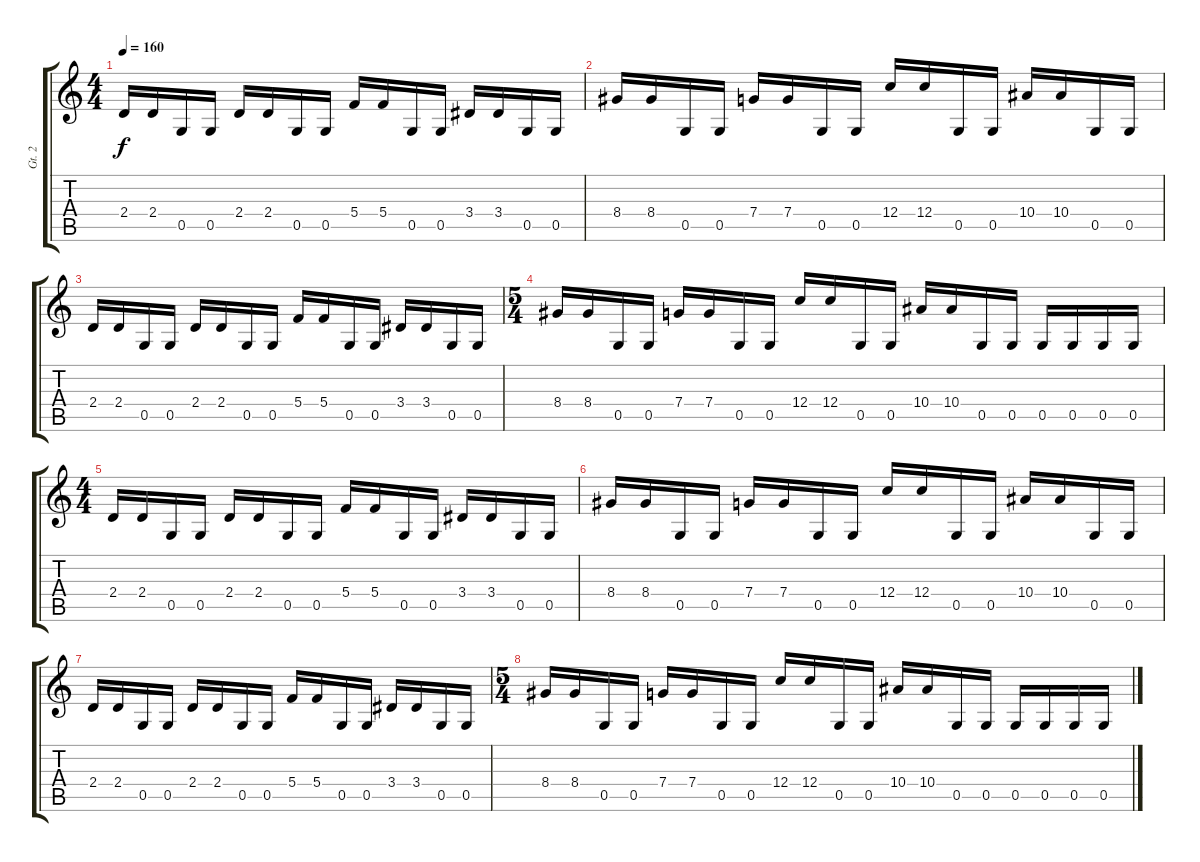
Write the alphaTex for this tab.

\track ("Gt. 2" "Gt. 2") {instrument distortionguitar}
\staff {score tabs}
\tuning (D4 A3 F3 C3 G2 C2) {hide}
\ts (4 4)
\tempo 160
\clef g2
\ks c
2.4.16{dy f instrument distortionguitar} 2.4.16 0.5.16 0.5.16 2.4.16 2.4.16 0.5.16 0.5.16 5.4.16 5.4.16 0.5.16 0.5.16 3.4.16 3.4.16 0.5.16 0.5.16 |
8.4.16 8.4.16 0.5.16 0.5.16 7.4.16 7.4.16 0.5.16 0.5.16 12.4.16 12.4.16 0.5.16 0.5.16 10.4.16 10.4.16 0.5.16 0.5.16 |
2.4.16 2.4.16 0.5.16 0.5.16 2.4.16 2.4.16 0.5.16 0.5.16 5.4.16 5.4.16 0.5.16 0.5.16 3.4.16 3.4.16 0.5.16 0.5.16 |
\ts (5 4)
8.4.16 8.4.16 0.5.16 0.5.16 7.4.16 7.4.16 0.5.16 0.5.16 12.4.16 12.4.16 0.5.16 0.5.16 10.4.16 10.4.16 0.5.16 0.5.16 0.5.16 0.5.16 0.5.16 0.5.16 |
\ts (4 4)
2.4.16 2.4.16 0.5.16 0.5.16 2.4.16 2.4.16 0.5.16 0.5.16 5.4.16 5.4.16 0.5.16 0.5.16 3.4.16 3.4.16 0.5.16 0.5.16 |
8.4.16 8.4.16 0.5.16 0.5.16 7.4.16 7.4.16 0.5.16 0.5.16 12.4.16 12.4.16 0.5.16 0.5.16 10.4.16 10.4.16 0.5.16 0.5.16 |
2.4.16 2.4.16 0.5.16 0.5.16 2.4.16 2.4.16 0.5.16 0.5.16 5.4.16 5.4.16 0.5.16 0.5.16 3.4.16 3.4.16 0.5.16 0.5.16 |
\ts (5 4)
8.4.16 8.4.16 0.5.16 0.5.16 7.4.16 7.4.16 0.5.16 0.5.16 12.4.16 12.4.16 0.5.16 0.5.16 10.4.16 10.4.16 0.5.16 0.5.16 0.5.16 0.5.16 0.5.16 0.5.16
